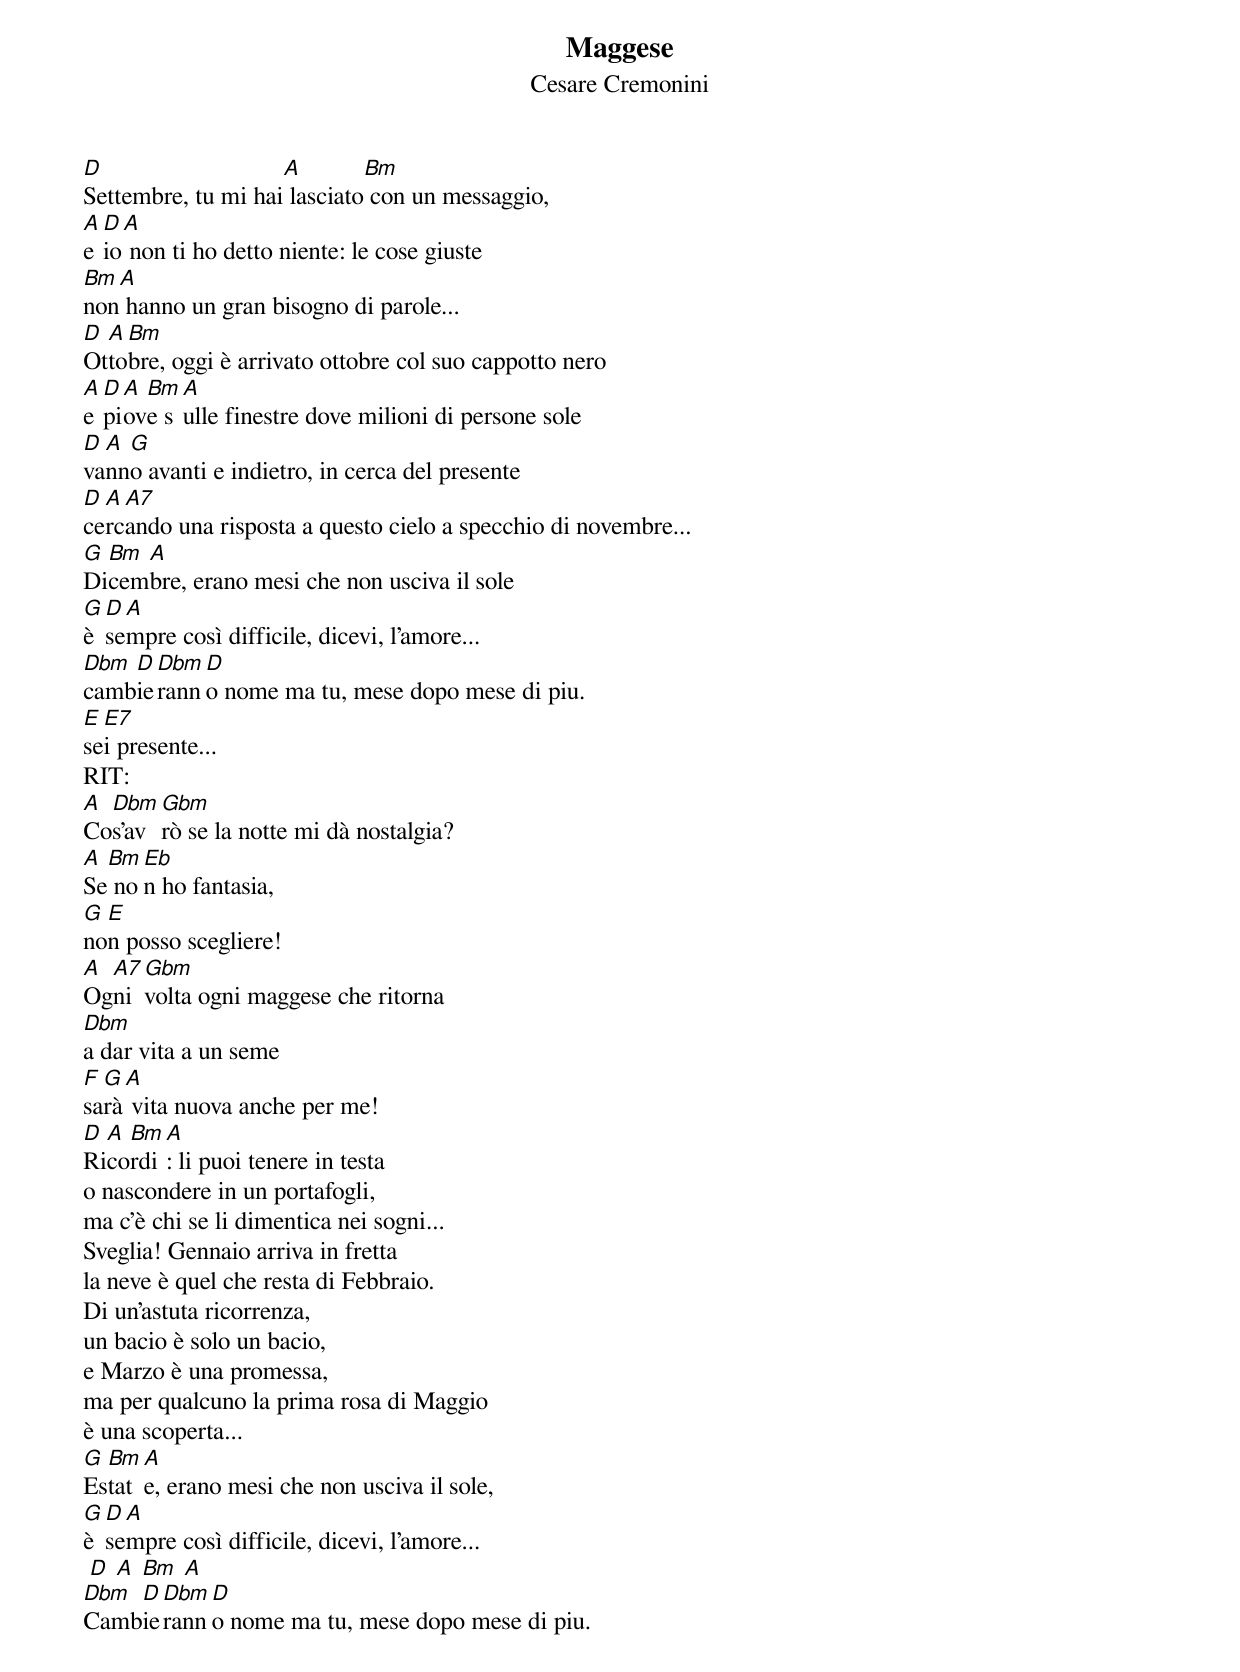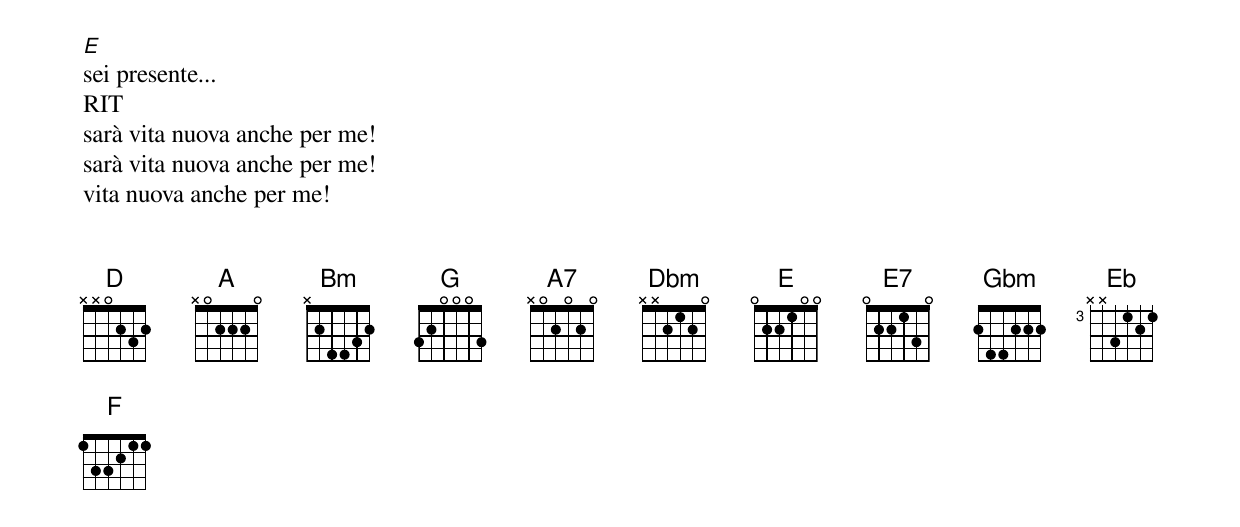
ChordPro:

{title: Maggese}
{subtitle: Cesare Cremonini}

[D]Settembre, tu mi hai[A] lasciato[Bm] con un messaggio,
[A]e [D]io[A] non ti ho detto niente: le cose giuste
[Bm]non[A] hanno un gran bisogno di parole...
[D]Ot[A]to[Bm]bre, oggi è arrivato ottobre col suo cappotto nero
[A]e [D]pi[A]ov[Bm]e s[A]ulle finestre dove milioni di persone sole
[D]va[A]nn[G]o avanti e indietro, in cerca del presente
[D]ce[A]rc[A7]ando una risposta a questo cielo a specchio di novembre...
[G]Di[Bm]cem[A]bre, erano mesi che non usciva il sole
[G]è [D]se[A]mpre così difficile, dicevi, l'amore...
[Dbm]camb[D]ie[Dbm]rann[D]o nome ma tu, mese dopo mese di piu.
[E]se[E7]i presente...
RIT:
[A]Co[Dbm]s'av[Gbm]rò se la notte mi dà nostalgia?
[A]Se[Bm] no[Eb]n ho fantasia,
[G]no[E]n posso scegliere!
[A]Og[A7]ni [Gbm]volta ogni maggese che ritorna
[Dbm]a dar vita a un seme
[F]sa[G]rà[A] vita nuova anche per me!
[D]Ri[A]co[Bm]rdi[A]: li puoi tenere in testa
o nascondere in un portafogli,
ma c'è chi se li dimentica nei sogni...
Sveglia! Gennaio arriva in fretta
la neve è quel che resta di Febbraio.
Di un'astuta ricorrenza,
un bacio è solo un bacio,
e Marzo è una promessa,
ma per qualcuno la prima rosa di Maggio
è una scoperta...
[G]Es[Bm]tat[A]e, erano mesi che non usciva il sole,
[G]è [D]se[A]mpre così difficile, dicevi, l'amore...
 [D] [A] [Bm] [A]
[Dbm]Camb[D]ie[Dbm]rann[D]o nome ma tu, mese dopo mese di piu.
[E]sei presente...
RIT
sarà vita nuova anche per me!
sarà vita nuova anche per me!
vita nuova anche per me!

</b>
